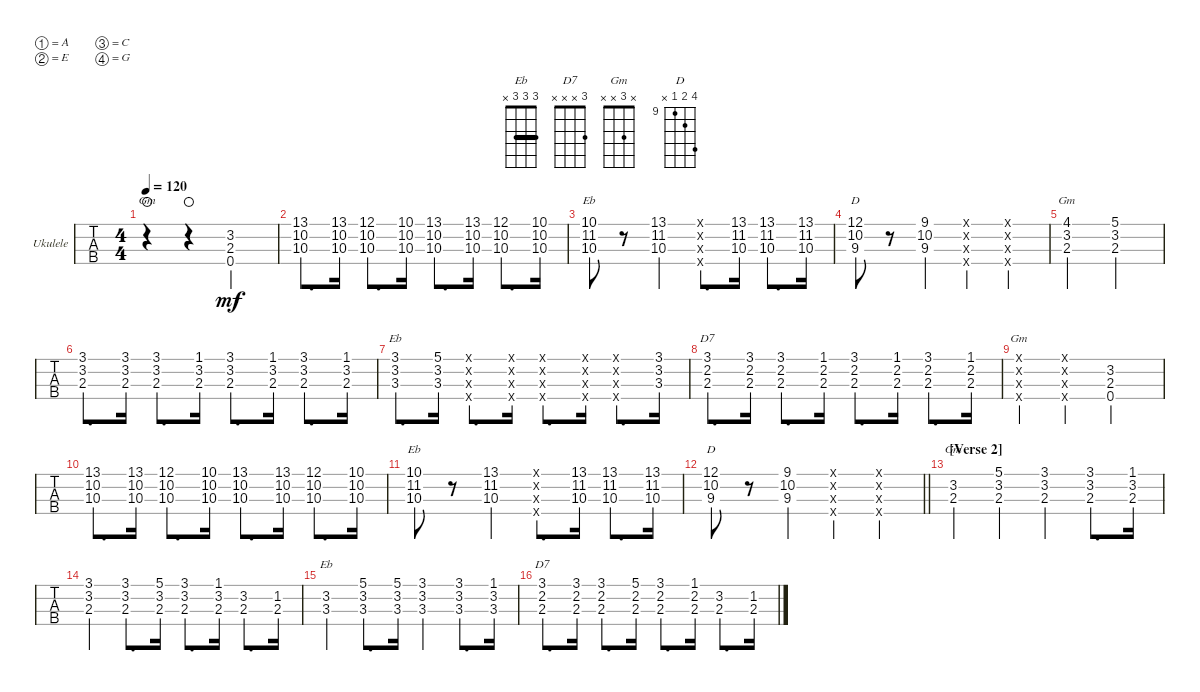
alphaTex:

\bracketExtendMode groupsimilarinstruments
\firstSystemTrackNameOrientation horizontal
\otherSystemsTrackNameOrientation horizontal
\track ("" "Ukulele") {instrument shamisen}
\staff {tabs}
\tuning (A4 E4 C4 G4)
\chord ("Eb" x 3 3 x) {barre 3}
\chord ("D7" 3 2 2 x) {barre 2}
\chord ("Gm" x x x x)
\chord ("Eb" 10 11 10 x) {firstfret 10 barre 10}
\chord ("D" 12 10 9 x) {firstfret 9}
\chord ("Gm" 4 x x x)
\chord ("Eb" 3 3 3 x) {barre (3 3)}
\chord ("Gm" 0 0 0 0)
\chord ("Gm" x 3 x x)
\chord ("D7" 3 x x x)
\ts (4 4)
\tempo 120
\clef g2
\ks gminor
r.4{ch "Gm" dy mf waho} r.4{waho} (3.2 2.3 0.4).2 |
(13.1 10.2 10.3).8{d} (13.1 10.2 10.3).16 (12.1 10.2 10.3).8{d} (10.1 10.2 10.3).16 (13.1 10.2 10.3).8{d} (13.1 10.2 10.3).16 (12.1 10.2 10.3).8{d} (10.1 10.2 10.3).16 |
(10.1 11.2 10.3).8{ch "Eb"} r.8 (13.1 11.2 10.3).4 (0.1{x} 0.2{x} 0.3{x} 0.4{x}).8{d} (13.1 11.2 10.3).16 (13.1 11.2 10.3).8{d} (13.1 11.2 10.3).16 |
(12.1 10.2 9.3).8{ch "D"} r.8 (9.1 10.2 9.3).4 (0.1{x} 0.2{x} 0.3{x} 0.4{x}).4 (0.4{x} 0.3{x} 0.2{x} 0.1{x}).4 |
(4.1 3.2 2.3).2{ch "Gm"} (5.1 3.2 2.3).2 |
(3.1 3.2 2.3).8{d} (3.1 3.2 2.3).16 (3.2 3.1 2.3).8{d} (1.1 2.3 3.2).16 (3.1 2.3 3.2).8{d} (1.1 2.3 3.2).16 (3.1 3.2 2.3).8{d} (1.1 2.3 3.2).16 |
(3.1 3.3 3.2).8{d ch "Eb"} (5.1 3.2 3.3).16 (0.1{x} 0.2{x} 0.3{x} 0.4{x}).8{d} (0.1{x} 0.2{x} 0.3{x} 0.4{x}).16 (0.3{x} 0.2{x} 0.1{x} 0.4{x}).8{d} (0.1{x} 0.2{x} 0.3{x} 0.4{x}).16 (0.3{x} 0.2{x} 0.1{x} 0.4{x}).8{d} (3.1 3.2 3.3).16 |
(3.1 2.2 2.3).8{d ch "D7"} (3.1 2.3 2.2).16 (3.1 2.2 2.3).8{d} (1.1 2.3 2.2).16 (3.1 2.2 2.3).8{d} (1.1 2.3 2.2).16 (3.1 2.2 2.3).8{d} (1.1 2.3 2.2).16 |
(0.1{x} 0.2{x} 0.3{x} 0.4{x}).4{ch "Gm"} (0.4{x} 0.3{x} 0.2{x} 0.1{x}).4 (3.2 2.3 0.4).2 |
(13.1 10.2 10.3).8{d} (13.1 10.2 10.3).16 (12.1 10.2 10.3).8{d} (10.1 10.2 10.3).16 (13.1 10.2 10.3).8{d} (13.1 10.2 10.3).16 (12.1 10.2 10.3).8{d} (10.1 10.2 10.3).16 |
(10.1 11.2 10.3).8{ch "Eb"} r.8 (13.1 11.2 10.3).4 (0.1{x} 0.2{x} 0.3{x} 0.4{x}).8{d} (13.1 11.2 10.3).16 (13.1 11.2 10.3).8{d} (13.1 11.2 10.3).16 |
\barLineRight lightlight
(12.1 10.2 9.3).8{ch "D"} r.8 (9.1 10.2 9.3).4 (0.1{x} 0.2{x} 0.3{x} 0.4{x}).4 (0.4{x} 0.3{x} 0.2{x} 0.1{x}).4 |
\section ("" "[Verse 2]")
(3.2 2.3).4{ch "Gm"} (5.1 3.2 2.3).4 (3.1 2.3 3.2).4 (3.1 3.2 2.3).8{d} (1.1 2.3 3.2).16 |
(3.1 2.3 3.2).4 (3.1 3.2 2.3).8{d} (5.1 2.3 3.2).16 (3.1 3.2 2.3).8{d} (1.1 2.3 3.2).16 (3.2 2.3).8{d} (1.2 2.3).16 |
(3.2 3.3).4{ch "Eb"} (5.1 3.2 3.3).8{d} (5.1 3.3 3.2).16 (3.3 3.1 3.2).4 (3.1 3.2 3.3).8{d} (1.1 3.3 3.2).16 |
(3.1 2.2 2.3).8{d ch "D7"} (3.1 2.3 2.2).16 (3.1 2.2 2.3).8{d} (5.1 2.3 2.2).16 (3.1 2.2 2.3).8{d} (1.1 2.2 2.3).16 (3.2 2.3).8{d} (1.2 2.3).16
